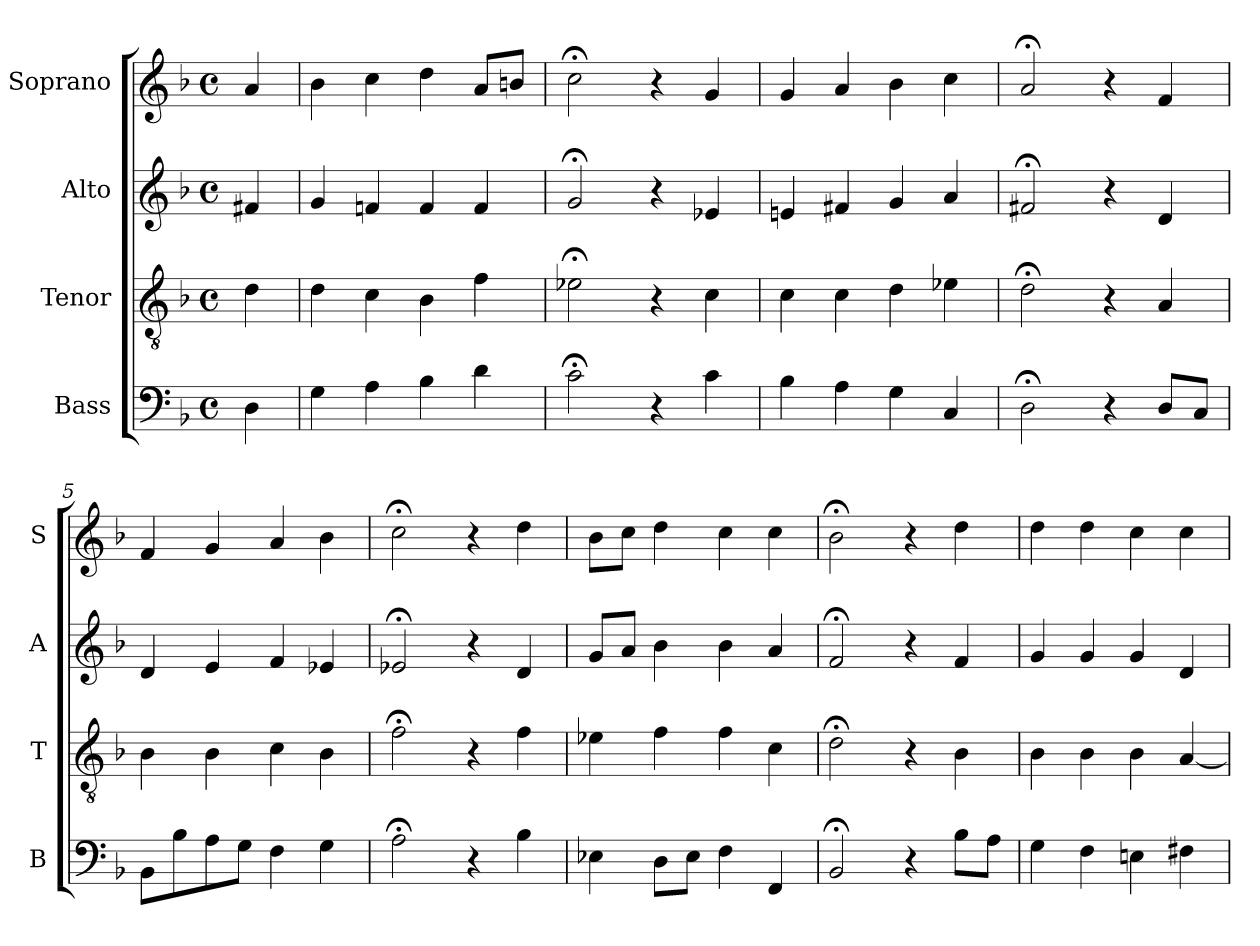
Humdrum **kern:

**kern	**kern	**kern	**kern
*part4	*part3	*part2	*part1
*staff4	*staff3	*staff2	*staff1
*I"Bass	*I"Tenor	*I"Alto	*I"Soprano
*I'B	*I'T	*I'A	*I'S
*clefF4	*clefGv2	*clefG2	*clefG2
*k[b-]	*k[b-]	*k[b-]	*k[b-]
*G:dor	*G:dor	*G:dor	*G:dor
*M4/4	*M4/4	*M4/4	*M4/4
*met(c)	*met(c)	*met(c)	*met(c)
*MM100	*MM100	*MM100	*MM100
=	=	=	=
4D	4d	4f#X	4a
=1	=1	=1	=1
4G	4d	4g	4b-
4A	4c	4fn	4cc
4B-	4B-	4f	4dd
4d	4f	4f	8aL
.	.	.	8bnJ
=2	=2	=2	=2
2c;<	2e-X;<	2g;<	2cc;<
4r	4r	4r	4r
4c	4c	4e-X	4g
=3	=3	=3	=3
4B-i	4ci	4eni	4gi
4A	4c	4f#X	4a
4G	4d	4g	4b-
4C	4e-X	4a	4cc
=4	=4	=4	=4
2D;<	2d;<	2f#X;<	2a;<
4r	4r	4r	4r
8DL	4A	4d	4f
8CJ	.	.	.
=5	=5	=5	=5
8BB-L	4B-	4d	4f
8B-	.	.	.
8A	4B-	4e	4g
8GJ	.	.	.
4F	4c	4f	4a
4G	4B-	4e-X	4b-
=6	=6	=6	=6
2A;<	2f;<	2e-X;<	2cc;<
4r	4r	4r	4r
4B-	4f	4d	4dd
=7	=7	=7	=7
4E-X	4e-X	8gL	8b-L
.	.	8aJ	8ccJ
8DL	4f	4b-	4dd
8E-J	.	.	.
4F	4f	4b-	4cc
4FF	4c	4a	4cc
=8	=8	=8	=8
2BB-;<	2d;<	2f;<	2b-;<
4r	4r	4r	4r
8B-L	4B-	4f	4dd
8AJ	.	.	.
=9	=9	=9	=9
4G	4B-	4g	4dd
4F	4B-	4g	4dd
4En	4B-	4g	4cc
4F#X	[4A	4d	4cc
=	=	=	=
*-	*-	*-	*-
